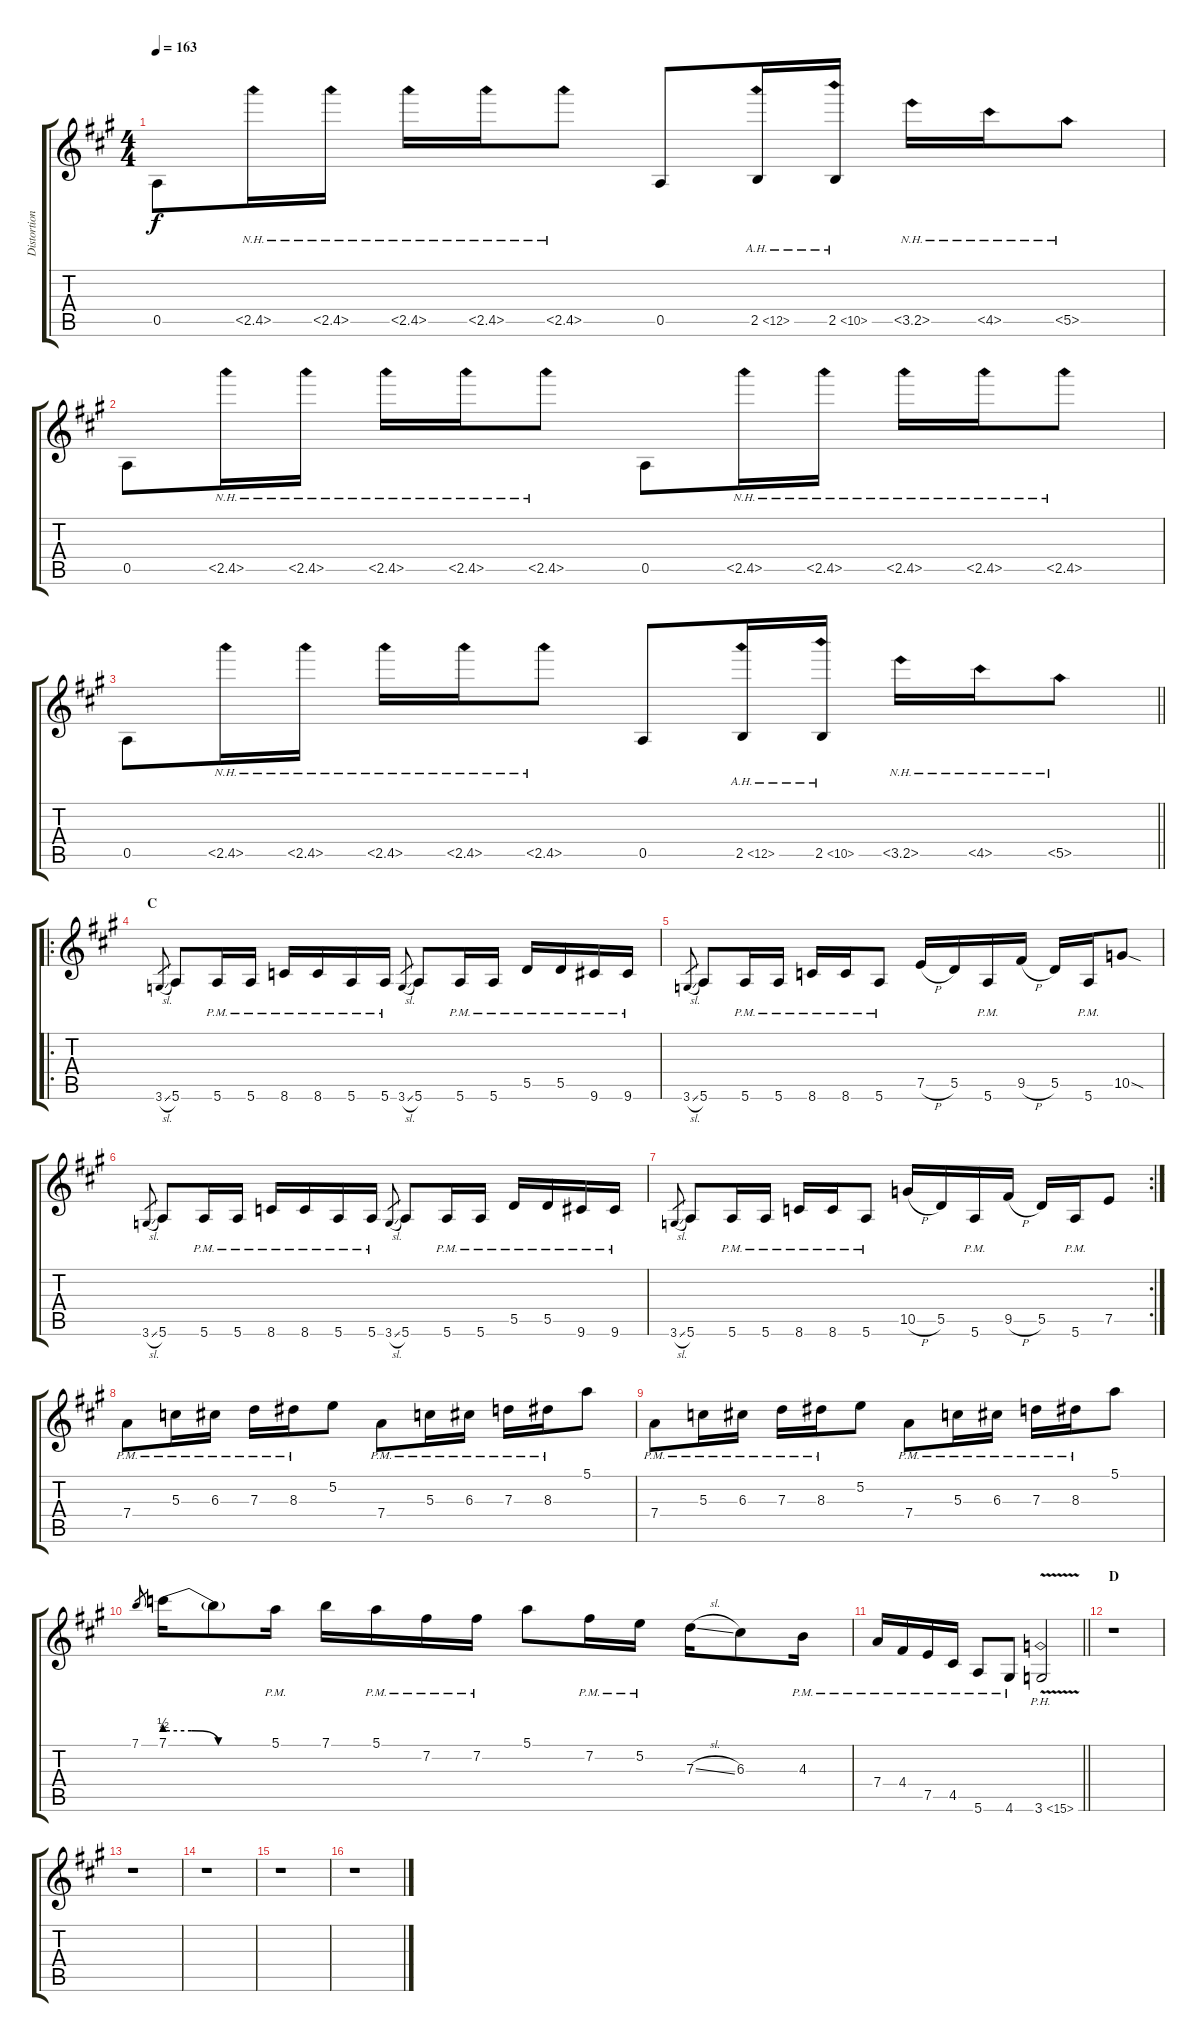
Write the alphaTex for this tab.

\track ("Distortion 2" "Distortion") {instrument distortionguitar}
\staff {score tabs}
\tuning (E4 B3 G3 D3 A2 E2) {hide}
\ts (4 4)
\tempo 163
\clef g2
\ks a
0.5.8{dy f} 2.5{nh}.16 2.5{nh}.16 2.5{nh}.16 2.5{nh}.16 2.5{nh}.8 0.5.8 2.5{ah 10}.16 2.5{ah 8}.16 3.5{nh}.16 4.5{nh}.16 5.5{nh}.8 |
0.5.8 2.5{nh}.16 2.5{nh}.16 2.5{nh}.16 2.5{nh}.16 2.5{nh}.8 0.5.8 2.5{nh}.16 2.5{nh}.16 2.5{nh}.16 2.5{nh}.16 2.5{nh}.8 |
\barLineRight lightlight
0.5.8 2.5{nh}.16 2.5{nh}.16 2.5{nh}.16 2.5{nh}.16 2.5{nh}.8 0.5.8 2.5{ah 10}.16 2.5{ah 8}.16 3.5{nh}.16 4.5{nh}.16 5.5{nh}.8 |
\ro
\section ("" "C")
3.6{sl}.8{gr} 5.6.8 5.6{pm}.16 5.6{pm}.16 8.6{pm}.16 8.6{pm}.16 5.6{pm}.16 5.6{pm}.16 3.6{sl}.8{gr} 5.6.8 5.6{pm}.16 5.6{pm}.16 5.5{pm}.16 5.5{pm}.16 9.6{pm}.16 9.6{pm}.16 |
3.6{sl}.8{gr} 5.6.8 5.6{pm}.16 5.6{pm}.16 8.6{pm}.16 8.6{pm}.16 5.6{pm}.8 7.5{h}.16 5.5.16 5.6{pm}.16 9.5{h}.16 5.5.16 5.6{pm}.16 10.5{sod}.8 |
3.6{sl}.8{gr} 5.6.8 5.6{pm}.16 5.6{pm}.16 8.6{pm}.16 8.6{pm}.16 5.6{pm}.16 5.6{pm}.16 3.6{sl}.8{gr} 5.6.8 5.6{pm}.16 5.6{pm}.16 5.5{pm}.16 5.5{pm}.16 9.6{pm}.16 9.6{pm}.16 |
\rc 2
3.6{sl}.8{gr} 5.6.8 5.6{pm}.16 5.6{pm}.16 8.6{pm}.16 8.6{pm}.16 5.6{pm}.8 10.5{h}.16 5.5.16 5.6{pm}.16 9.5{h}.16 5.5.16 5.6{pm}.16 7.5.8 |
7.4{pm}.8 5.3{pm}.16 6.3{pm}.16 7.3{pm}.16 8.3{pm}.16 5.2.8 7.4{pm}.8 5.3{pm}.16 6.3{pm}.16 7.3{pm}.16 8.3{pm}.16 5.1.8 |
7.4{pm}.8 5.3{pm}.16 6.3{pm}.16 7.3{pm}.16 8.3{pm}.16 5.2.8 7.4{pm}.8 5.3{pm}.16 6.3{pm}.16 7.3{pm}.16 8.3{pm}.16 5.1.8 |
7.1.8{gr} 7.1{be (custom 0 2 15 2 30 0 60 0)}.16 7.1{t}.8 5.1{pm}.16 7.1.16 5.1{pm}.16 7.2{pm}.16 7.2{pm}.16 5.1.8 7.2{pm}.16 5.2{pm}.16 7.3{sl}.16 6.3.8 4.3{pm}.16 |
\barLineRight lightlight
7.4{pm}.16 4.4{pm}.16 7.5{pm}.16 4.5{pm}.16 5.6{pm}.8 4.6{pm}.8 3.6{ph 12 v}.2 |
\section ("" "D")
r.1 |
r.1 |
r.1 |
r.1 |
r.1
